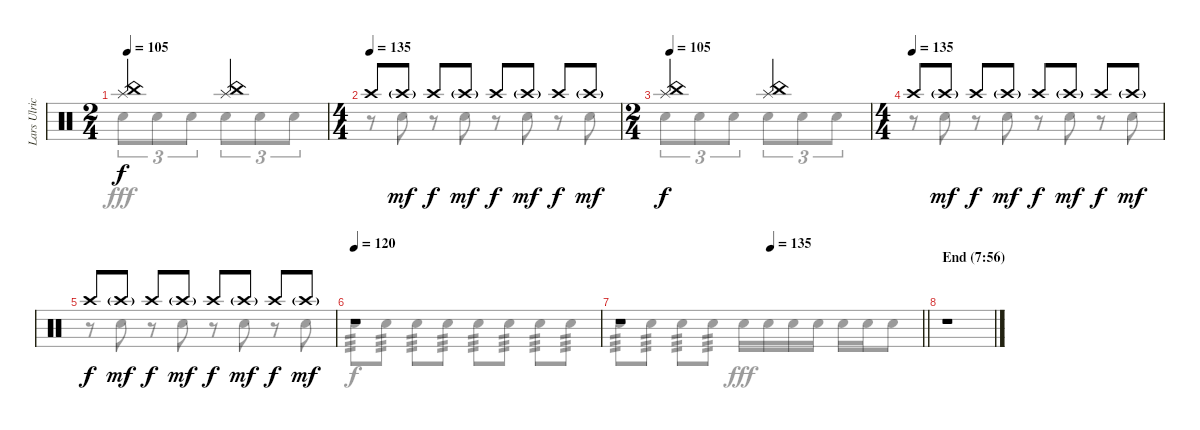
\track ("Lars Ulrich Drums" "Lars Ulric") {instrument percussion}
\staff {score}
\articulation defaults
\voice
\ts (2 4)
\tempo 105
\clef neutral
\ks aminor
("China (hit)" "Splash (hit)").4{dy f} ("China (hit)" "Splash (hit)").4 |
\ts (4 4)
\tempo (135)
"Crash high (hit)".8 "Crash high (hit)"{g}.8{dy mf} "Crash high (hit)".8{dy f} "Crash high (hit)"{g}.8{dy mf} "Crash high (hit)".8{dy f} "Crash high (hit)"{g}.8{dy mf} "Crash high (hit)".8{dy f} "Crash high (hit)"{g}.8{dy mf} |
\ts (2 4)
\tempo 105
("China (hit)" "Splash (hit)").4{dy f} ("China (hit)" "Splash (hit)").4 |
\ts (4 4)
\tempo (135)
"Crash high (hit)".8 "Crash high (hit)"{g}.8{dy mf} "Crash high (hit)".8{dy f} "Crash high (hit)"{g}.8{dy mf} "Crash high (hit)".8{dy f} "Crash high (hit)"{g}.8{dy mf} "Crash high (hit)".8{dy f} "Crash high (hit)"{g}.8{dy mf} |
"Crash high (hit)".8{dy f} "Crash high (hit)"{g}.8{dy mf} "Crash high (hit)".8{dy f} "Crash high (hit)"{g}.8{dy mf} "Crash high (hit)".8{dy f} "Crash high (hit)"{g}.8{dy mf} "Crash high (hit)".8{dy f} "Crash high (hit)"{g}.8{dy mf} |
\tempo 120
r.1 |
\tempo (135 0.5)
\barLineRight lightlight
r.1 |
\section ("" "End (7:56)")
r.1
\voice
\clef neutral
\ottava regular
\simile none
\ks aminor "Electric Snare (hit)".8{tu (3 2) dy fff} "Electric Snare (hit)".8{tu (3 2)} "Electric Snare (hit)".8{tu (3 2)} "Electric Snare (hit)".8{tu (3 2)} "Electric Snare (hit)".8{tu (3 2)} "Electric Snare (hit)".8{tu (3 2)}
|
r.8 "Electric Snare (hit)".8 r.8 "Electric Snare (hit)".8 r.8 "Electric Snare (hit)".8 r.8 "Electric Snare (hit)".8 |
"Electric Snare (hit)".8{tu (3 2)} "Electric Snare (hit)".8{tu (3 2)} "Electric Snare (hit)".8{tu (3 2)} "Electric Snare (hit)".8{tu (3 2)} "Electric Snare (hit)".8{tu (3 2)} "Electric Snare (hit)".8{tu (3 2)} |
r.8 "Electric Snare (hit)".8 r.8 "Electric Snare (hit)".8 r.8 "Electric Snare (hit)".8 r.8 "Electric Snare (hit)".8 |
r.8 "Electric Snare (hit)".8 r.8 "Electric Snare (hit)".8 r.8 "Electric Snare (hit)".8 r.8 "Electric Snare (hit)".8 |
"Electric Snare (hit)".8{tp 3 dy f} "Electric Snare (hit)".8{tp 3} "Electric Snare (hit)".8{tp 3} "Electric Snare (hit)".8{tp 3} "Electric Snare (hit)".8{tp 3} "Electric Snare (hit)".8{tp 3} "Electric Snare (hit)".8{tp 3} "Electric Snare (hit)".8{tp 3} |
\barLineRight lightlight "Electric Snare (hit)".8{tp 3} "Electric Snare (hit)".8{tp 3} "Electric Snare (hit)".8{tp 3} "Electric Snare (hit)".8{tp 3} "Electric Snare (hit)".16{dy fff} "Electric Snare (hit)".16 "Electric Snare (hit)".16 "Electric Snare (hit)".16 "Electric Snare (hit)".16 "Electric Snare (hit)".16 "Electric Snare (hit)".8
|
r.1
